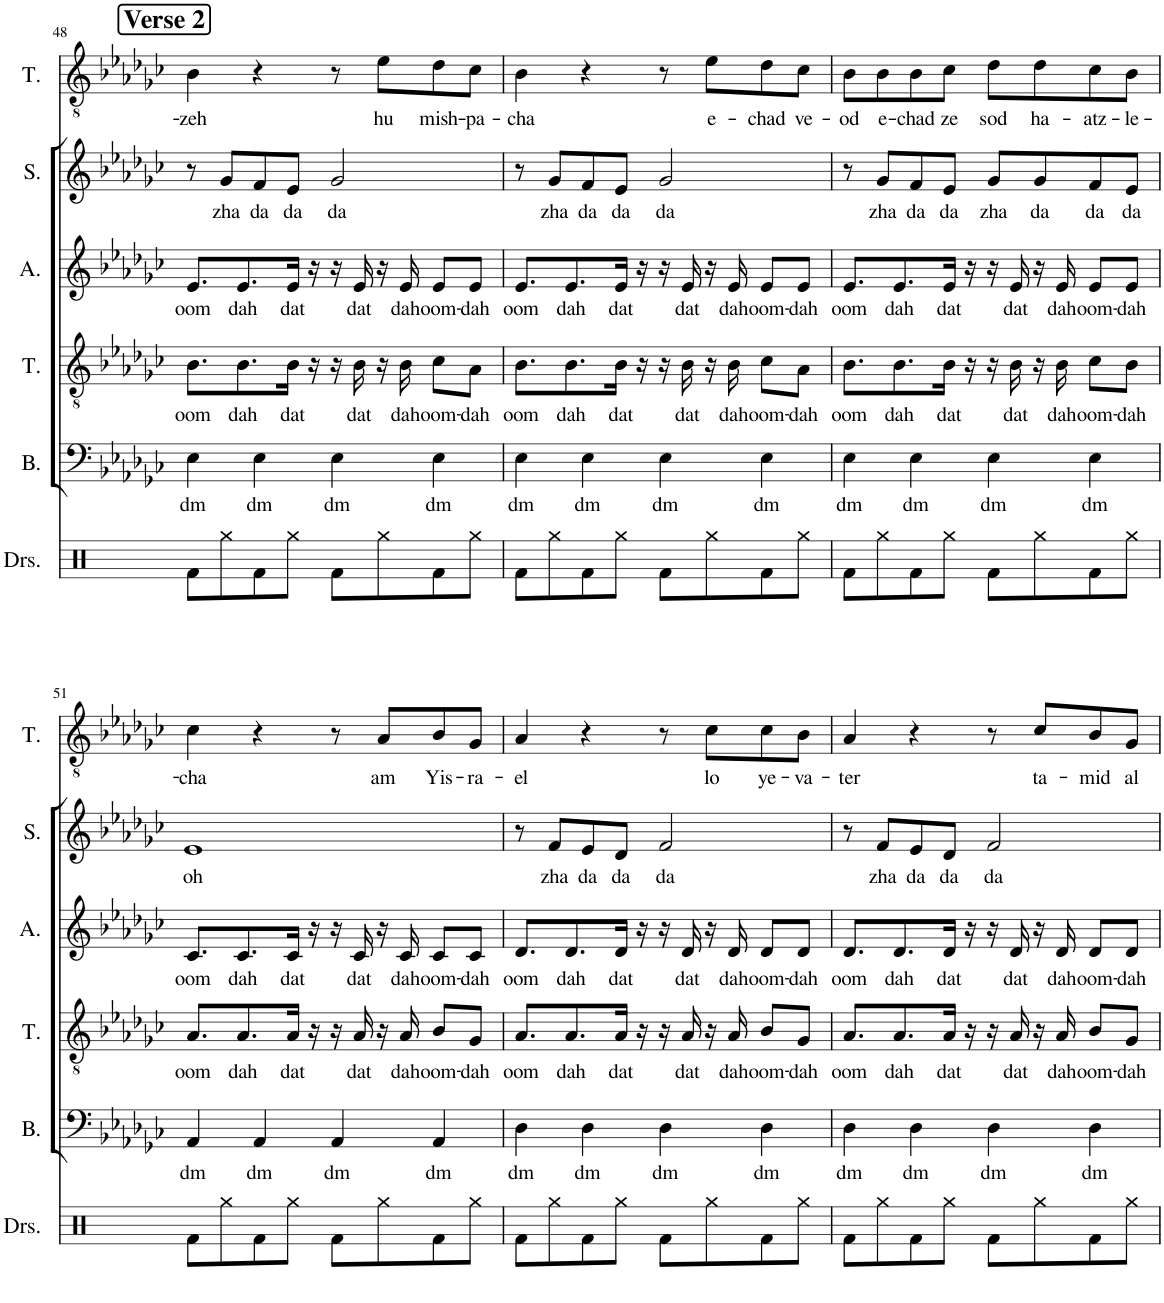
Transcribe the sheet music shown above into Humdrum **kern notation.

**kern	**kern	**text	**kern	**text	**kern	**text	**kern	**text	**kern	**text
*part6	*part5	*part5	*part4	*part4	*part3	*part3	*part2	*part2	*part1	*part1
*staff6	*staff5	*staff5	*staff4	*staff4	*staff3	*staff3	*staff2	*staff2	*staff1	*staff1
*I"Drumset	*I"Bass	*	*I"Tenor	*	*I"Alto	*	*I"Soprano	*	*I"Tenor	*
*I'Drs.	*I'B.	*	*I'T.	*	*I'A.	*	*I'S.	*	*I'T.	*
!!LO:PB:g=z
*clefX	*clefF4	*	*clefGv2	*	*clefG2	*	*clefG2	*	*clefGv2	*
*k[]	*k[b-e-a-d-g-c-]	*	*k[b-e-a-d-g-c-]	*	*k[b-e-a-d-g-c-]	*	*k[b-e-a-d-g-c-]	*	*k[b-e-a-d-g-c-]	*
*M4/4	*M4/4	*	*M4/4	*	*M4/4	*	*M4/4	*	*M4/4	*
!!LO:REH:place=s1:a:B:cj:fs=14:t=Verse 2
=48	=48	=48	=48	=48	=48	=48	=48	=48	=48	=48
!	!	!LO:LY:b	!	!LO:LY:b	!	!LO:LY:b	!	!	!	!LO:LY:b
8Rf\L	4E-\	dm	8.B-\L	oom	8.e-/L	oom	8r	.	4B-\	-zeh
!	!	!	!	!	!	!	!	!LO:LY:b	!	!
8Rgg\	.	.	.	.	.	.	8g-/L	zha	.	.
!	!	!	!	!LO:LY:b	!	!LO:LY:b	!	!	!	!
.	.	.	8.B-\	dah	8.e-/	dah	.	.	.	.
!	!	!LO:LY:b	!	!	!	!	!	!LO:LY:b	!	!
8Rf\	4E-\	dm	.	.	.	.	8f/	da	4r	.
!	!	!	!	!LO:LY:b	!	!LO:LY:b	!	!LO:LY:b	!	!
8Rgg\J	.	.	16B-\Jk	dat	16e-/Jk	dat	8e-/J	da	.	.
.	.	.	16r	.	16r	.	.	.	.	.
!	!	!LO:LY:b	!	!	!	!	!	!LO:LY:b	!	!
8Rf\L	4E-\	dm	16r	.	16r	.	2g-/	da	8r	.
!	!	!	!	!LO:LY:b	!	!LO:LY:b	!	!	!	!
.	.	.	16B-\	dat	16e-/	dat	.	.	.	.
!	!	!	!	!	!	!	!	!	!	!LO:LY:b
8Rgg\	.	.	16r	.	16r	.	.	.	8e-\L	hu
!	!	!	!	!LO:LY:b	!	!LO:LY:b	!	!	!	!
.	.	.	16B-\	dah	16e-/	dah	.	.	.	.
!	!	!LO:LY:b	!	!LO:LY:b	!	!LO:LY:b	!	!	!	!LO:LY:b
8Rf\	4E-\	dm	8c-\L	oom-	8e-/L	oom-	.	.	8d-\	mish-
!	!	!	!	!LO:LY:b	!	!LO:LY:b	!	!	!	!LO:LY:b
8Rgg\J	.	.	8A-\J	-dah	8e-/J	-dah	.	.	8c-\J	-pa-
=49	=49	=49	=49	=49	=49	=49	=49	=49	=49	=49
!	!	!LO:LY:b	!	!LO:LY:b	!	!LO:LY:b	!	!	!	!LO:LY:b
8Rf\L	4E-\	dm	8.B-\L	oom	8.e-/L	oom	8r	.	4B-\	-cha
!	!	!	!	!	!	!	!	!LO:LY:b	!	!
8Rgg\	.	.	.	.	.	.	8g-/L	zha	.	.
!	!	!	!	!LO:LY:b	!	!LO:LY:b	!	!	!	!
.	.	.	8.B-\	dah	8.e-/	dah	.	.	.	.
!	!	!LO:LY:b	!	!	!	!	!	!LO:LY:b	!	!
8Rf\	4E-\	dm	.	.	.	.	8f/	da	4r	.
!	!	!	!	!LO:LY:b	!	!LO:LY:b	!	!LO:LY:b	!	!
8Rgg\J	.	.	16B-\Jk	dat	16e-/Jk	dat	8e-/J	da	.	.
.	.	.	16r	.	16r	.	.	.	.	.
!	!	!LO:LY:b	!	!	!	!	!	!LO:LY:b	!	!
8Rf\L	4E-\	dm	16r	.	16r	.	2g-/	da	8r	.
!	!	!	!	!LO:LY:b	!	!LO:LY:b	!	!	!	!
.	.	.	16B-\	dat	16e-/	dat	.	.	.	.
!	!	!	!	!	!	!	!	!	!	!LO:LY:b
8Rgg\	.	.	16r	.	16r	.	.	.	8e-\L	e-
!	!	!	!	!LO:LY:b	!	!LO:LY:b	!	!	!	!
.	.	.	16B-\	dah	16e-/	dah	.	.	.	.
!	!	!LO:LY:b	!	!LO:LY:b	!	!LO:LY:b	!	!	!	!LO:LY:b
8Rf\	4E-\	dm	8c-\L	oom-	8e-/L	oom-	.	.	8d-\	-chad
!	!	!	!	!LO:LY:b	!	!LO:LY:b	!	!	!	!LO:LY:b
8Rgg\J	.	.	8A-\J	-dah	8e-/J	-dah	.	.	8c-\J	ve-
=50	=50	=50	=50	=50	=50	=50	=50	=50	=50	=50
!	!	!LO:LY:b	!	!LO:LY:b	!	!LO:LY:b	!	!	!	!LO:LY:b
8Rf\L	4E-\	dm	8.B-\L	oom	8.e-/L	oom	8r	.	8B-\L	-od
!	!	!	!	!	!	!	!	!LO:LY:b	!	!LO:LY:b
8Rgg\	.	.	.	.	.	.	8g-/L	zha	8B-\	e-
!	!	!	!	!LO:LY:b	!	!LO:LY:b	!	!	!	!
.	.	.	8.B-\	dah	8.e-/	dah	.	.	.	.
!	!	!LO:LY:b	!	!	!	!	!	!LO:LY:b	!	!LO:LY:b
8Rf\	4E-\	dm	.	.	.	.	8f/	da	8B-\	-chad
!	!	!	!	!LO:LY:b	!	!LO:LY:b	!	!LO:LY:b	!	!LO:LY:b
8Rgg\J	.	.	16B-\Jk	dat	16e-/Jk	dat	8e-/J	da	8c-\J	ze
.	.	.	16r	.	16r	.	.	.	.	.
!	!	!LO:LY:b	!	!	!	!	!	!LO:LY:b	!	!LO:LY:b
8Rf\L	4E-\	dm	16r	.	16r	.	8g-/L	zha	8d-\L	sod
!	!	!	!	!LO:LY:b	!	!LO:LY:b	!	!	!	!
.	.	.	16B-\	dat	16e-/	dat	.	.	.	.
!	!	!	!	!	!	!	!	!LO:LY:b	!	!LO:LY:b
8Rgg\	.	.	16r	.	16r	.	8g-/	da	8d-\	ha-
!	!	!	!	!LO:LY:b	!	!LO:LY:b	!	!	!	!
.	.	.	16B-\	dah	16e-/	dah	.	.	.	.
!	!	!LO:LY:b	!	!LO:LY:b	!	!LO:LY:b	!	!LO:LY:b	!	!LO:LY:b
8Rf\	4E-\	dm	8c-\L	oom-	8e-/L	oom-	8f/	da	8c-\	-atz-
!	!	!	!	!LO:LY:b	!	!LO:LY:b	!	!LO:LY:b	!	!LO:LY:b
8Rgg\J	.	.	8B-\J	-dah	8e-/J	-dah	8e-/J	da	8B-\J	-le-
!!LO:LB:g=z
=51	=51	=51	=51	=51	=51	=51	=51	=51	=51	=51
!	!	!LO:LY:b	!	!LO:LY:b	!	!LO:LY:b	!	!LO:LY:b	!	!LO:LY:b
8Rf\L	4AA-/	dm	8.A-/L	oom	8.c-/L	oom	1e-	oh	4c-\	-cha
8Rgg\	.	.	.	.	.	.	.	.	.	.
!	!	!	!	!LO:LY:b	!	!LO:LY:b	!	!	!	!
.	.	.	8.A-/	dah	8.c-/	dah	.	.	.	.
!	!	!LO:LY:b	!	!	!	!	!	!	!	!
8Rf\	4AA-/	dm	.	.	.	.	.	.	4r	.
!	!	!	!	!LO:LY:b	!	!LO:LY:b	!	!	!	!
8Rgg\J	.	.	16A-/Jk	dat	16c-/Jk	dat	.	.	.	.
.	.	.	16r	.	16r	.	.	.	.	.
!	!	!LO:LY:b	!	!	!	!	!	!	!	!
8Rf\L	4AA-/	dm	16r	.	16r	.	.	.	8r	.
!	!	!	!	!LO:LY:b	!	!LO:LY:b	!	!	!	!
.	.	.	16A-/	dat	16c-/	dat	.	.	.	.
!	!	!	!	!	!	!	!	!	!	!LO:LY:b
8Rgg\	.	.	16r	.	16r	.	.	.	8A-/L	am
!	!	!	!	!LO:LY:b	!	!LO:LY:b	!	!	!	!
.	.	.	16A-/	dah	16c-/	dah	.	.	.	.
!	!	!LO:LY:b	!	!LO:LY:b	!	!LO:LY:b	!	!	!	!LO:LY:b
8Rf\	4AA-/	dm	8B-/L	oom-	8c-/L	oom-	.	.	8B-/	Yis-
!	!	!	!	!LO:LY:b	!	!LO:LY:b	!	!	!	!LO:LY:b
8Rgg\J	.	.	8G-/J	-dah	8c-/J	-dah	.	.	8G-/J	-ra-
=52	=52	=52	=52	=52	=52	=52	=52	=52	=52	=52
!	!	!LO:LY:b	!	!LO:LY:b	!	!LO:LY:b	!	!	!	!LO:LY:b
8Rf\L	4D-\	dm	8.A-/L	oom	8.d-/L	oom	8r	.	4A-/	-el
!	!	!	!	!	!	!	!	!LO:LY:b	!	!
8Rgg\	.	.	.	.	.	.	8f/L	zha	.	.
!	!	!	!	!LO:LY:b	!	!LO:LY:b	!	!	!	!
.	.	.	8.A-/	dah	8.d-/	dah	.	.	.	.
!	!	!LO:LY:b	!	!	!	!	!	!LO:LY:b	!	!
8Rf\	4D-\	dm	.	.	.	.	8e-/	da	4r	.
!	!	!	!	!LO:LY:b	!	!LO:LY:b	!	!LO:LY:b	!	!
8Rgg\J	.	.	16A-/Jk	dat	16d-/Jk	dat	8d-/J	da	.	.
.	.	.	16r	.	16r	.	.	.	.	.
!	!	!LO:LY:b	!	!	!	!	!	!LO:LY:b	!	!
8Rf\L	4D-\	dm	16r	.	16r	.	2f/	da	8r	.
!	!	!	!	!LO:LY:b	!	!LO:LY:b	!	!	!	!
.	.	.	16A-/	dat	16d-/	dat	.	.	.	.
!	!	!	!	!	!	!	!	!	!	!LO:LY:b
8Rgg\	.	.	16r	.	16r	.	.	.	8c-\L	lo
!	!	!	!	!LO:LY:b	!	!LO:LY:b	!	!	!	!
.	.	.	16A-/	dah	16d-/	dah	.	.	.	.
!	!	!LO:LY:b	!	!LO:LY:b	!	!LO:LY:b	!	!	!	!LO:LY:b
8Rf\	4D-\	dm	8B-/L	oom-	8d-/L	oom-	.	.	8c-\	ye-
!	!	!	!	!LO:LY:b	!	!LO:LY:b	!	!	!	!LO:LY:b
8Rgg\J	.	.	8G-/J	-dah	8d-/J	-dah	.	.	8B-\J	-va-
=53	=53	=53	=53	=53	=53	=53	=53	=53	=53	=53
!	!	!LO:LY:b	!	!LO:LY:b	!	!LO:LY:b	!	!	!	!LO:LY:b
8Rf\L	4D-\	dm	8.A-/L	oom	8.d-/L	oom	8r	.	4A-/	-ter
!	!	!	!	!	!	!	!	!LO:LY:b	!	!
8Rgg\	.	.	.	.	.	.	8f/L	zha	.	.
!	!	!	!	!LO:LY:b	!	!LO:LY:b	!	!	!	!
.	.	.	8.A-/	dah	8.d-/	dah	.	.	.	.
!	!	!LO:LY:b	!	!	!	!	!	!LO:LY:b	!	!
8Rf\	4D-\	dm	.	.	.	.	8e-/	da	4r	.
!	!	!	!	!LO:LY:b	!	!LO:LY:b	!	!LO:LY:b	!	!
8Rgg\J	.	.	16A-/Jk	dat	16d-/Jk	dat	8d-/J	da	.	.
.	.	.	16r	.	16r	.	.	.	.	.
!	!	!LO:LY:b	!	!	!	!	!	!LO:LY:b	!	!
8Rf\L	4D-\	dm	16r	.	16r	.	2f/	da	8r	.
!	!	!	!	!LO:LY:b	!	!LO:LY:b	!	!	!	!
.	.	.	16A-/	dat	16d-/	dat	.	.	.	.
!	!	!	!	!	!	!	!	!	!	!LO:LY:b
8Rgg\	.	.	16r	.	16r	.	.	.	8c-/L	ta-
!	!	!	!	!LO:LY:b	!	!LO:LY:b	!	!	!	!
.	.	.	16A-/	dah	16d-/	dah	.	.	.	.
!	!	!LO:LY:b	!	!LO:LY:b	!	!LO:LY:b	!	!	!	!LO:LY:b
8Rf\	4D-\	dm	8B-/L	oom-	8d-/L	oom-	.	.	8B-/	-mid
!	!	!	!	!LO:LY:b	!	!LO:LY:b	!	!	!	!LO:LY:b
8Rgg\J	.	.	8G-/J	-dah	8d-/J	-dah	.	.	8G-/J	al
=	=	=	=	=	=	=	=	=	=	=
*-	*-	*-	*-	*-	*-	*-	*-	*-	*-	*-
